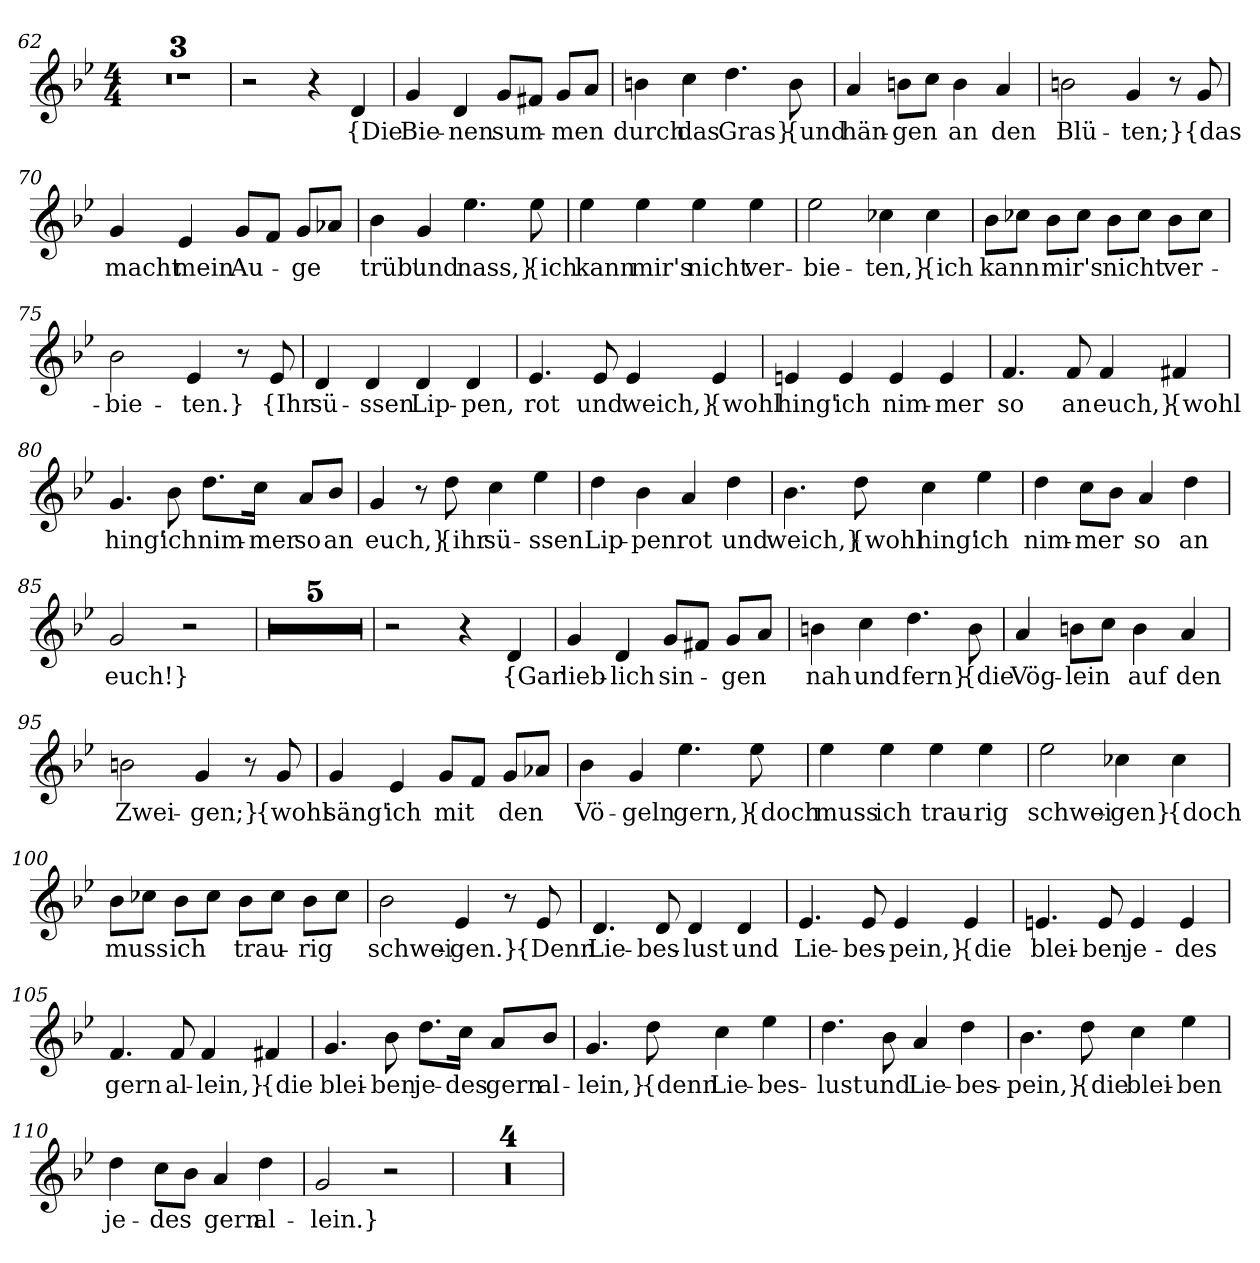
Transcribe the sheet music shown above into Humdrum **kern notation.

**kern	**text
*part1	*part1
*staff1	*staff1
*clefG2	*
*k[b-e-]	*
*M4/4	*
=62	=62
1r	.
=63	=63
1r	.
=64	=64
1r	.
=65	=65
2r	.
4r	.
4d	{Die
=66	=66
4g	Bie-
4d	-nen
8g/L	sum-
8f#X/J	.
8g/L	-men
8a/J	.
=67	=67
4bn	durch
4cc	das
4.dd	Gras}
8b	{und
=68	=68
4a	hän-
8bn\L	-gen
8cc\J	.
4b	an
4a	den
=69	=69
2bn	Blü-
4g	-ten;}
8r	.
8g	{das
=70	=70
4g	macht
4e-	mein
8g/L	Au-
8f/J	.
8g/L	-ge
8a-X/J	.
=71	=71
4b-	trüb'
4g	und
4.ee-	nass,}
8ee-	{ich
=72	=72
4ee-	kann
4ee-	mir's
4ee-	nicht
4ee-	ver-
=73	=73
2ee-	-bie-
4cc-X	-ten,}
4cc-	{ich
=74	=74
8b-\L	kann
8cc-X\J	.
8b-\L	mir's
8cc-\J	.
8b-\L	nicht
8cc-\J	.
8b-\L	ver-
8cc-\J	.
=75	=75
2b-	-bie-
4e-	-ten.}
8r	.
8e-	{Ihr
=76	=76
4d	sü-
4d	-ssen
4d	Lip-
4d	-pen,
=77	=77
4.e-	rot
8e-	und
4e-	weich,}
4e-	{wohl
=78	=78
4en	hing'
4e	ich
4e	nim-
4e	-mer
=79	=79
4.f	so
8f	an
4f	euch,}
4f#X	{wohl
=80	=80
4.g	hing'
8b-	ich
8.dd\L	nim-
16cc\Jk	-mer
8a/L	so
8b-/J	an
=81	=81
4g	euch,}
8r	.
8dd	{ihr
4cc	sü-
4ee-	-ssen
=82	=82
4dd	Lip-
4b-	-pen
4a	rot
4dd	und
=83	=83
4.b-	weich,}
8dd	{wohl
4cc	hing'
4ee-	ich
=84	=84
4dd	nim-
8cc\L	-mer
8b-\J	.
4a	so
4dd	an
=85	=85
2g	euch!}
2r	.
=86	=86
1r	.
=87	=87
1r	.
=88	=88
1r	.
=89	=89
1r	.
=90	=90
1r	.
=91	=91
2r	.
4r	.
4d	{Gar
=92	=92
4g	lieb-
4d	-lich
8g/L	sin-
8f#X/J	.
8g/L	-gen
8a/J	.
=93	=93
4bn	nah
4cc	und
4.dd	fern}
8b	{die
=94	=94
4a	Vög-
8bn\L	-lein
8cc\J	.
4b	auf
4a	den
=95	=95
2bn	Zwei-
4g	-gen;}
8r	.
8g	{wohl
=96	=96
4g	säng'
4e-	ich
8g/L	mit
8f/J	.
8g/L	den
8a-X/J	.
=97	=97
4b-	Vö-
4g	-geln
4.ee-	gern,}
8ee-	{doch
=98	=98
4ee-	muss
4ee-	ich
4ee-	trau-
4ee-	-rig
=99	=99
2ee-	schwei-
4cc-X	-gen}
4cc-	{doch
=100	=100
8b-\L	muss
8cc-X\J	.
8b-\L	ich
8cc-\J	.
8b-\L	trau-
8cc-\J	.
8b-\L	-rig
8cc-\J	.
=101	=101
2b-	schwei-
4e-	-gen.}
8r	.
8e-	{Denn
=102	=102
4.d	Lie-
8d	-bes-
4d	-lust
4d	und
=103	=103
4.e-	Lie-
8e-	-bes-
4e-	-pein,}
4e-	{die
=104	=104
4.en	blei-
8e	-ben
4e	je-
4e	-des
=105	=105
4.f	gern
8f	al-
4f	-lein,}
4f#X	{die
=106	=106
4.g	blei-
8b-	-ben
8.dd\L	je-
16cc\Jk	-des
8a/L	gern
8b-/J	al-
=107	=107
4.g	-lein,}
8dd	{denn
4cc	Lie-
4ee-	-bes-
=108	=108
4.dd	-lust
8b-	und
4a	Lie-
4dd	-bes-
=109	=109
4.b-	-pein,}
8dd	{die
4cc	blei-
4ee-	-ben
=110	=110
4dd	je-
8cc\L	-des
8b-\J	.
4a	gern
4dd	al-
=111	=111
2g	-lein.}
2r	.
=112	=112
1r	.
=113	=113
1r	.
=114	=114
1r	.
=115	=115
1r	.
=	=
*-	*-
